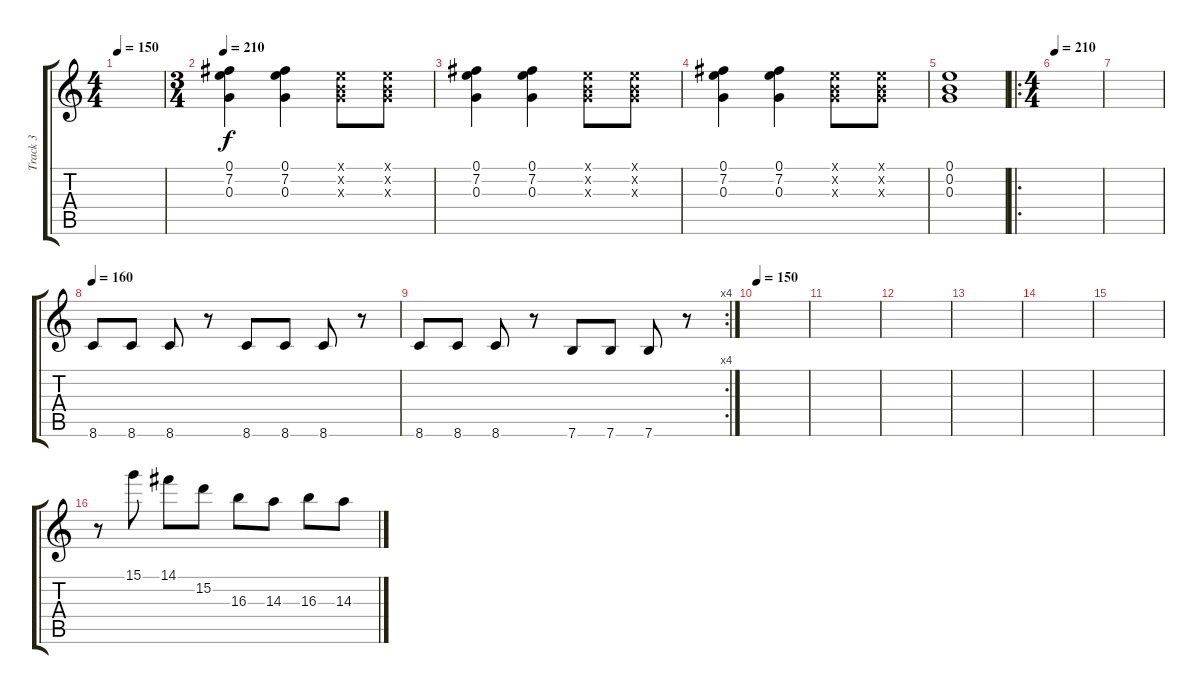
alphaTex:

\track ("Track 3" "Track 3") {instrument overdrivenguitar}
\staff {score tabs}
\tuning (E4 B3 G3 D3 A2 E2) {hide}
\ts (4 4)
\tempo 150
\clef g2
\ks c
|
\ts (3 4)
\tempo 210
(0.1 7.2 0.3).4{instrument distortionguitar} (0.1 7.2 0.3).4 (0.1{x} 0.2{x} 0.3{x}).8 (0.1{x} 0.2{x} 0.3{x}).8 |
(0.1 7.2 0.3).4 (0.1 7.2 0.3).4 (0.1{x} 0.2{x} 0.3{x}).8 (0.1{x} 0.2{x} 0.3{x}).8 |
(0.1 7.2 0.3).4 (0.1 7.2 0.3).4 (0.1{x} 0.2{x} 0.3{x}).8 (0.1{x} 0.2{x} 0.3{x}).8 |
(0.1 0.2 0.3).1 |
\ro
\ts (4 4)
\tempo 210
|
|
\tempo 160
8.6.8 8.6.8 8.6.8 r.8 8.6.8 8.6.8 8.6.8 r.8 |
\rc 4
8.6.8 8.6.8 8.6.8 r.8 7.6.8 7.6.8 7.6.8 r.8 |
\tempo 150
|
|
|
|
|
|
r.8 15.1.8 14.1.8 15.2.8 16.3.8 14.3.8 16.3.8 14.3.8
